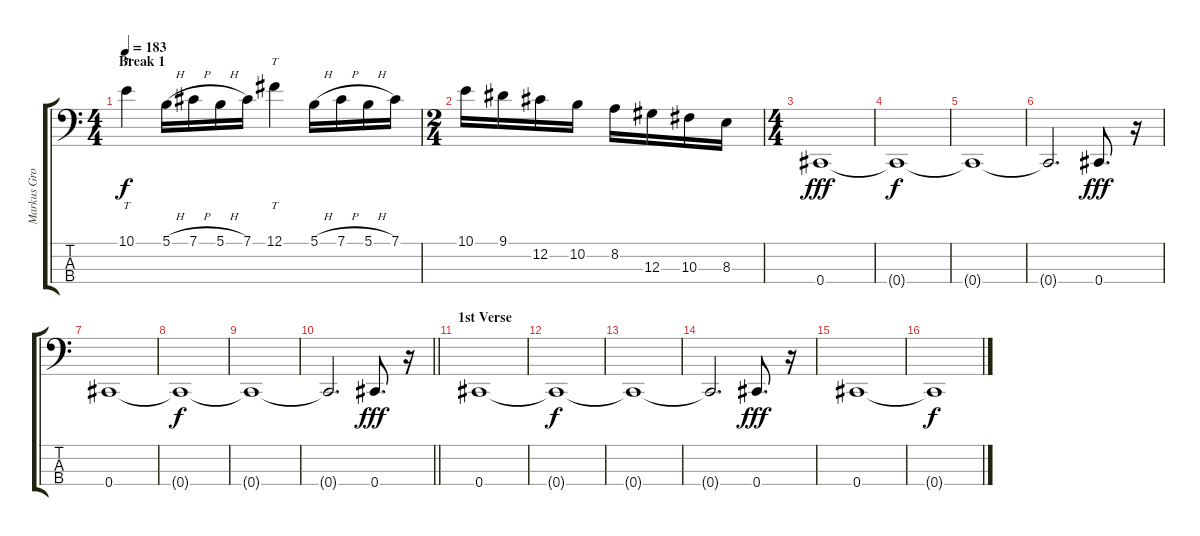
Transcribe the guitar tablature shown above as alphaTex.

\track ("Markus Grosskopf" "Markus Gro") {instrument slapbass2}
\staff {score tabs}
\tuning (Gb2 Db2 Ab1 Db1) {hide}
\ts (4 4)
\section ("" "Break 1")
\tempo 183
\clef f4
\ks c
10.1.4{tt dy f instrument electricbassfinger} 5.1{h}.16 7.1{h}.16 5.1{h}.16 7.1.16 12.1.4{tt} 5.1{h}.16 7.1{h}.16 5.1{h}.16 7.1.16 |
\ts (2 4)
10.1.16 9.1.16 12.2.16 10.2.16 8.2.16 12.3.16 10.3.16 8.3.16 |
\ts (4 4)
0.4.1{dy fff} |
0.4{t}.1{dy f} |
0.4{t}.1 |
0.4{t}.2{d} 0.4.8{d dy fff} r.16 |
0.4.1 |
0.4{t}.1{dy f} |
0.4{t}.1 |
\barLineRight lightlight
0.4{t}.2{d} 0.4.8{d dy fff} r.16 |
\section ("" "1st Verse")
0.4.1 |
0.4{t}.1{dy f} |
0.4{t}.1 |
0.4{t}.2{d} 0.4.8{d dy fff} r.16 |
0.4.1 |
0.4{t}.1{dy f}
